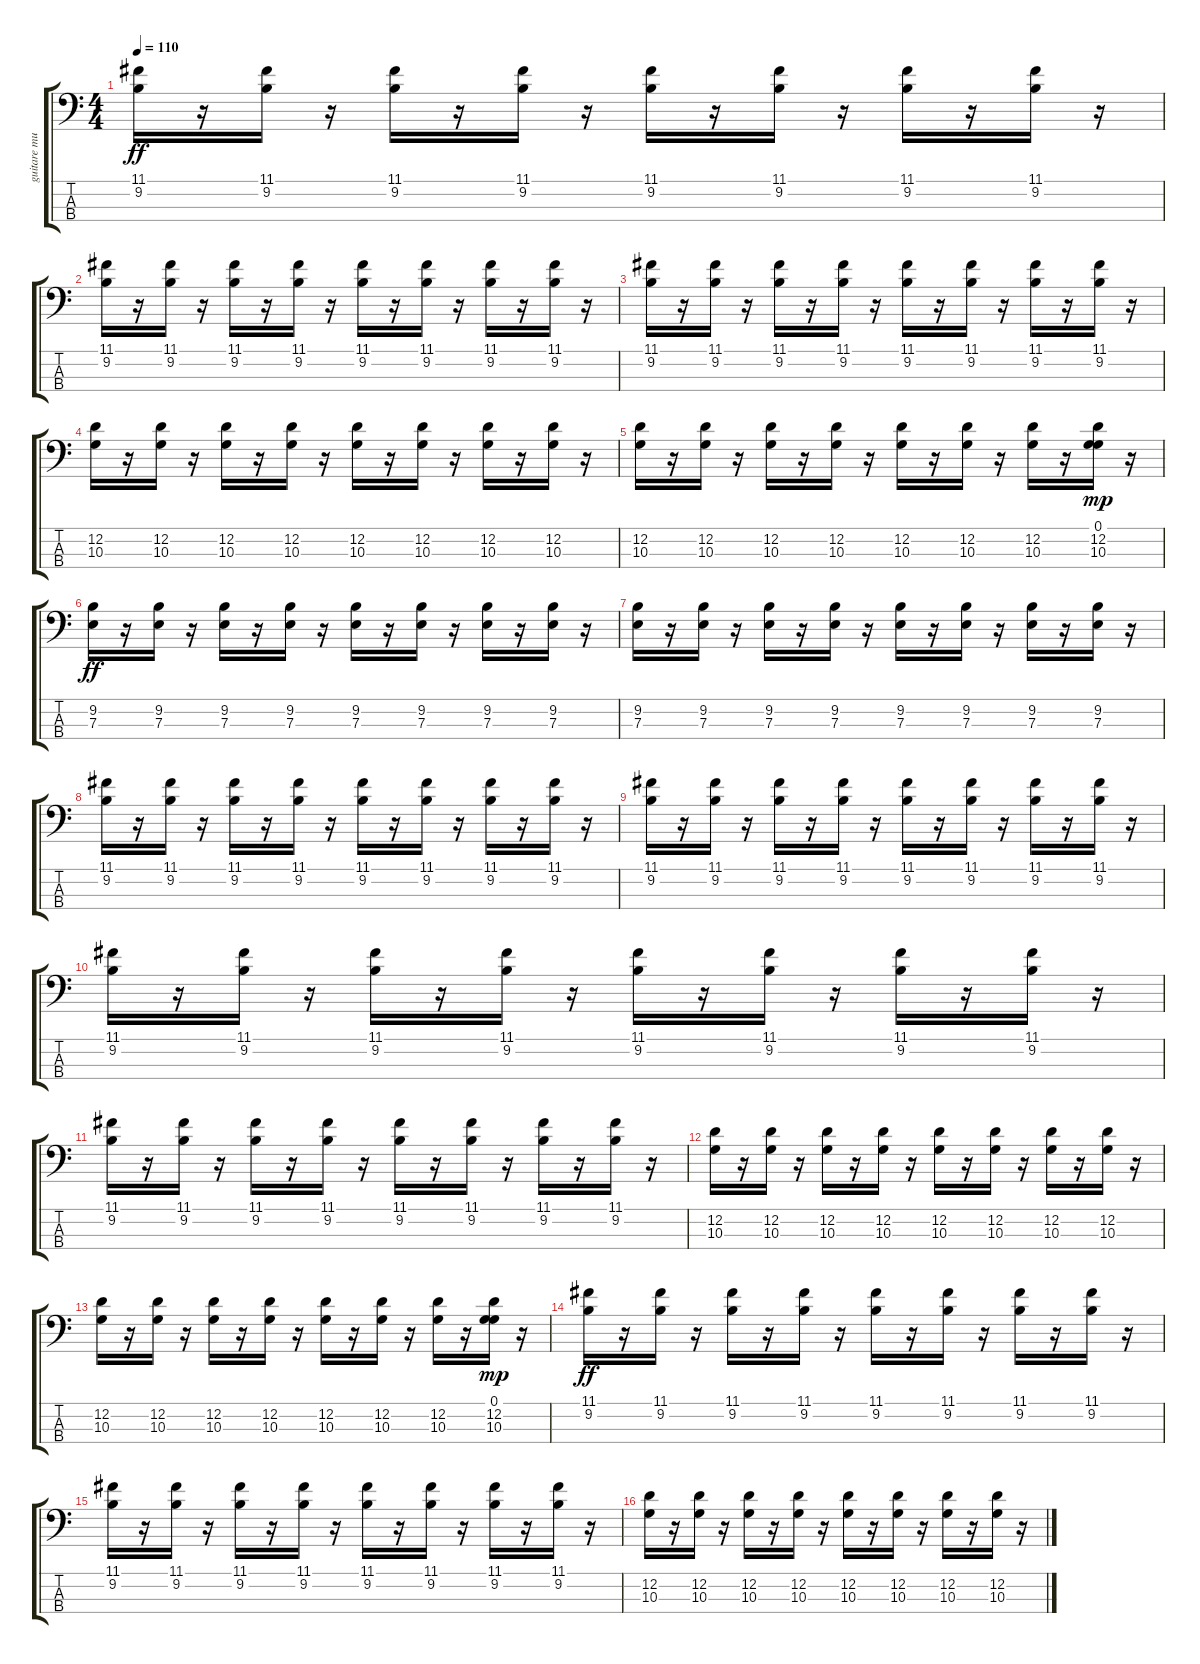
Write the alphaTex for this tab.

\track ("guitare mute basse" "guitare mu") {instrument electricguitarmuted}
\staff {score tabs}
\tuning (G2 D2 A1 E1) {hide}
\ts (4 4)
\tempo 110
\clef f4
\ks c
(11.1 9.2).16{dy ff} r.16 (11.1 9.2).16 r.16 (11.1 9.2).16 r.16 (11.1 9.2).16 r.16 (11.1 9.2).16 r.16 (11.1 9.2).16 r.16 (11.1 9.2).16 r.16 (11.1 9.2).16 r.16 |
(11.1 9.2).16 r.16 (11.1 9.2).16 r.16 (11.1 9.2).16 r.16 (11.1 9.2).16 r.16 (11.1 9.2).16 r.16 (11.1 9.2).16 r.16 (11.1 9.2).16 r.16 (11.1 9.2).16 r.16 |
(11.1 9.2).16 r.16 (11.1 9.2).16 r.16 (11.1 9.2).16 r.16 (11.1 9.2).16 r.16 (11.1 9.2).16 r.16 (11.1 9.2).16 r.16 (11.1 9.2).16 r.16 (11.1 9.2).16 r.16 |
(12.2 10.3).16 r.16 (12.2 10.3).16 r.16 (12.2 10.3).16 r.16 (12.2 10.3).16 r.16 (12.2 10.3).16 r.16 (12.2 10.3).16 r.16 (12.2 10.3).16 r.16 (12.2 10.3).16 r.16 |
(12.2 10.3).16 r.16 (12.2 10.3).16 r.16 (12.2 10.3).16 r.16 (12.2 10.3).16 r.16 (12.2 10.3).16 r.16 (12.2 10.3).16 r.16 (12.2 10.3).16 r.16 (0.1 12.2 10.3).16{dy mp} r.16 |
(9.2 7.3).16{dy ff} r.16 (9.2 7.3).16 r.16 (9.2 7.3).16 r.16 (9.2 7.3).16 r.16 (9.2 7.3).16 r.16 (9.2 7.3).16 r.16 (9.2 7.3).16 r.16 (9.2 7.3).16 r.16 |
(9.2 7.3).16 r.16 (9.2 7.3).16 r.16 (9.2 7.3).16 r.16 (9.2 7.3).16 r.16 (9.2 7.3).16 r.16 (9.2 7.3).16 r.16 (9.2 7.3).16 r.16 (9.2 7.3).16 r.16 |
(11.1 9.2).16 r.16 (11.1 9.2).16 r.16 (11.1 9.2).16 r.16 (11.1 9.2).16 r.16 (11.1 9.2).16 r.16 (11.1 9.2).16 r.16 (11.1 9.2).16 r.16 (11.1 9.2).16 r.16 |
(11.1 9.2).16 r.16 (11.1 9.2).16 r.16 (11.1 9.2).16 r.16 (11.1 9.2).16 r.16 (11.1 9.2).16 r.16 (11.1 9.2).16 r.16 (11.1 9.2).16 r.16 (11.1 9.2).16 r.16 |
(11.1 9.2).16 r.16 (11.1 9.2).16 r.16 (11.1 9.2).16 r.16 (11.1 9.2).16 r.16 (11.1 9.2).16 r.16 (11.1 9.2).16 r.16 (11.1 9.2).16 r.16 (11.1 9.2).16 r.16 |
(11.1 9.2).16 r.16 (11.1 9.2).16 r.16 (11.1 9.2).16 r.16 (11.1 9.2).16 r.16 (11.1 9.2).16 r.16 (11.1 9.2).16 r.16 (11.1 9.2).16 r.16 (11.1 9.2).16 r.16 |
(12.2 10.3).16 r.16 (12.2 10.3).16 r.16 (12.2 10.3).16 r.16 (12.2 10.3).16 r.16 (12.2 10.3).16 r.16 (12.2 10.3).16 r.16 (12.2 10.3).16 r.16 (12.2 10.3).16 r.16 |
(12.2 10.3).16 r.16 (12.2 10.3).16 r.16 (12.2 10.3).16 r.16 (12.2 10.3).16 r.16 (12.2 10.3).16 r.16 (12.2 10.3).16 r.16 (12.2 10.3).16 r.16 (0.1 12.2 10.3).16{dy mp} r.16 |
(11.1 9.2).16{dy ff} r.16 (11.1 9.2).16 r.16 (11.1 9.2).16 r.16 (11.1 9.2).16 r.16 (11.1 9.2).16 r.16 (11.1 9.2).16 r.16 (11.1 9.2).16 r.16 (11.1 9.2).16 r.16 |
(11.1 9.2).16 r.16 (11.1 9.2).16 r.16 (11.1 9.2).16 r.16 (11.1 9.2).16 r.16 (11.1 9.2).16 r.16 (11.1 9.2).16 r.16 (11.1 9.2).16 r.16 (11.1 9.2).16 r.16 |
(12.2 10.3).16 r.16 (12.2 10.3).16 r.16 (12.2 10.3).16 r.16 (12.2 10.3).16 r.16 (12.2 10.3).16 r.16 (12.2 10.3).16 r.16 (12.2 10.3).16 r.16 (12.2 10.3).16 r.16
